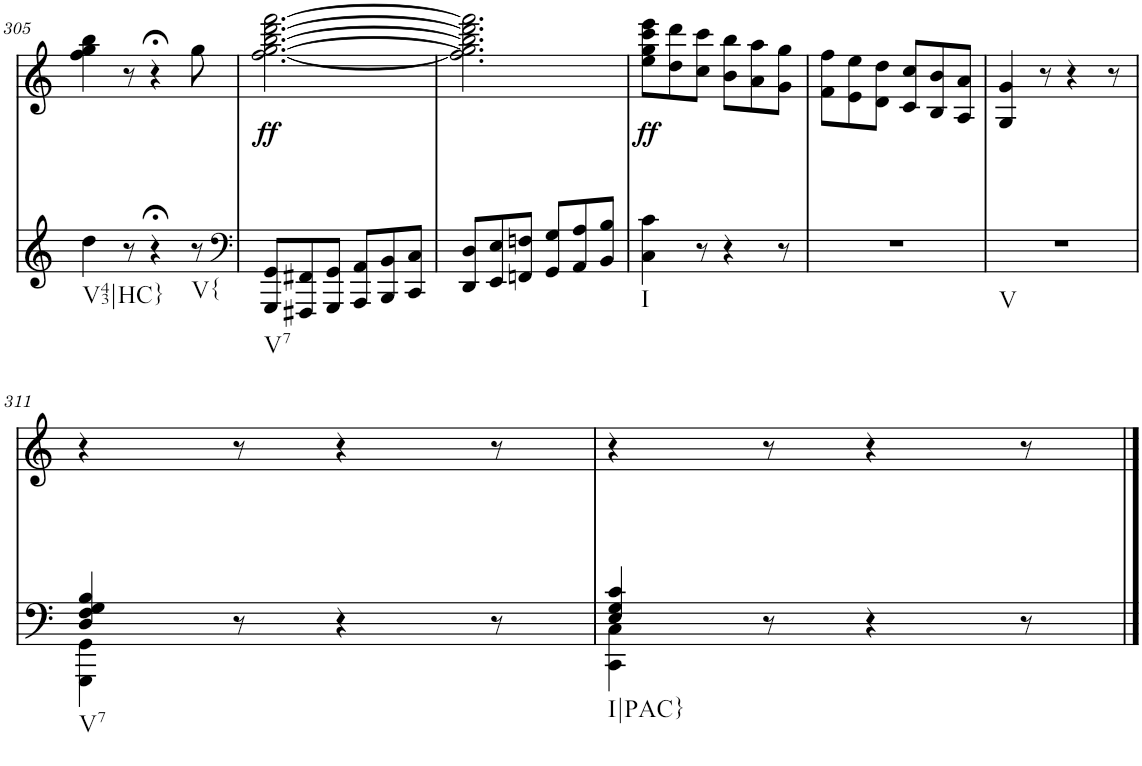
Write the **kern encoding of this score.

**kern	**kern	**dynam
*part2	*part1	*part1
*staff2	*staff1	*staff1
*I"piano	*I"piano	*
*I'Pno	*I'Pno	*
!!LO:PB:g=z
*clefG2	*clefG2	*
*k[]	*k[]	*
*M6/8	*M6/8	*
=305	=305	=305
!LO:TX:b:t=V43|HC}	!	!
4dd\	4ff\ 4gg\ 4bb\	.
8r	8r	.
4r;<	4r;<	.
!LO:TX:b:t=V{	!	!
8r	8gg\	.
=306	=306	=306
*clefF4	*	*
!LO:TX:b:t=V7	!	!
!	!	!LO:DY:b
8GGG/ 8GG/L	[2.ff\ [2.gg\ [2.bb\ [2.ddd\ [2.fff\	ff
8FFF#X/ 8FF#X/	.	.
8GGG/ 8GG/J	.	.
8AAA/ 8AA/L	.	.
8BBB/ 8BB/	.	.
8CC/ 8C/J	.	.
=307	=307	=307
8DD/ 8D/L	2.ff\] 2.gg\] 2.bb\] 2.ddd\] 2.fff\]	.
8EE/ 8E/	.	.
8FFn/ 8Fn/J	.	.
8GG/ 8G/L	.	.
8AA/ 8A/	.	.
8BB/ 8B/J	.	.
=308	=308	=308
!LO:TX:b:t=I	!	!
!	!	!LO:DY:b
4C\ 4c\	8ee\ 8gg\ 8ccc\ 8eee\L	ff
.	8dd\ 8ddd\	.
8r	8cc\ 8ccc\J	.
4r	8b\ 8bb\L	.
.	8a\ 8aa\	.
8r	8g\ 8gg\J	.
=309	=309	=309
2.r	8f\ 8ff\L	.
.	8e\ 8ee\	.
.	8d\ 8dd\J	.
.	8c/ 8cc/L	.
.	8B/ 8b/	.
.	8A/ 8a/J	.
=310	=310	=310
!LO:TX:b:t=V	!	!
2.r	4G/ 4g/	.
.	8r	.
.	4r	.
.	8r	.
!!LO:LB:g=z
=311	=311	=311
*^	*	*
!LO:TX:b:t=V7	!	!	!
4D/ 4F/ 4G/ 4B/	4GGG\ 4GG\	4r	.
8r	2ryy	8r	.
4r	.	4r	.
8r	.	8r	.
=312	=312	=312	=312
!LO:TX:b:t=I|PAC}	!	!	!
4E/ 4G/ 4c/	4CC\ 4C\	4r	.
8r	2ryy	8r	.
4r	.	4r	.
8r	.	8r	.
*v	*v	*	*
==	==	==
*-	*-	*-
